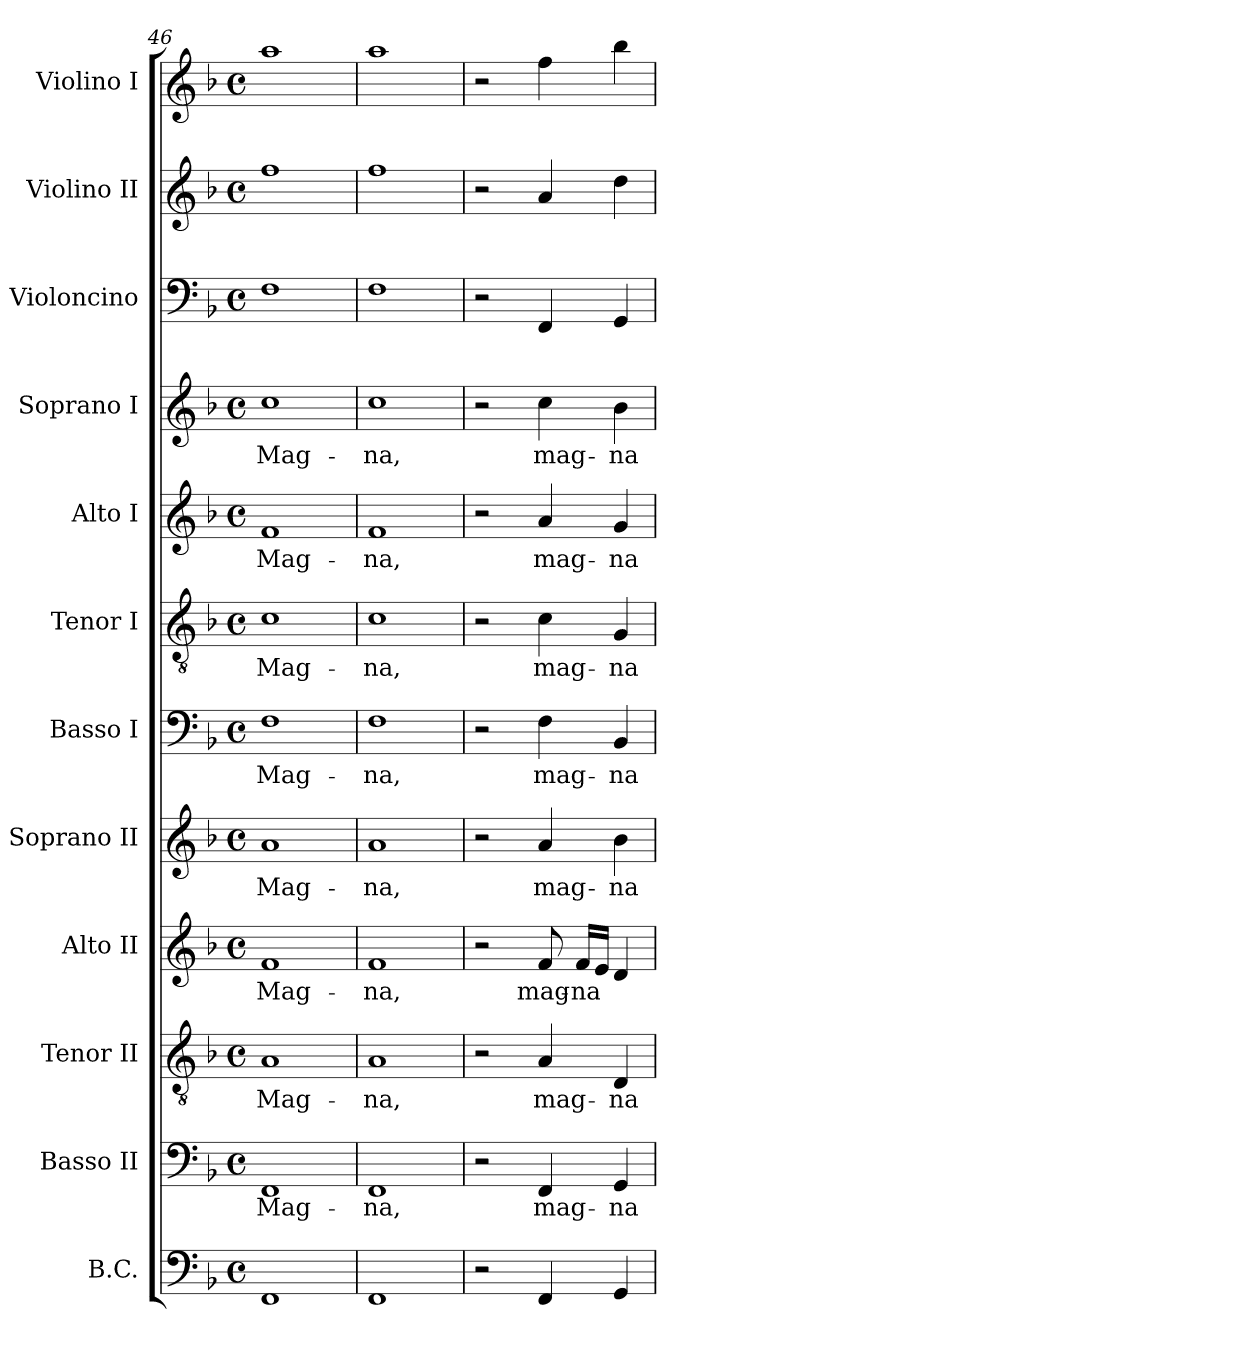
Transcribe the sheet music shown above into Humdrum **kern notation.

**kern	**kern	**text	**kern	**text	**kern	**text	**kern	**text	**kern	**text	**kern	**text	**kern	**text	**kern	**text	**kern	**kern	**kern
*part12	*part11	*part11	*part10	*part10	*part9	*part9	*part8	*part8	*part7	*part7	*part6	*part6	*part5	*part5	*part4	*part4	*part3	*part2	*part1
*staff12	*staff11	*staff11	*staff10	*staff10	*staff9	*staff9	*staff8	*staff8	*staff7	*staff7	*staff6	*staff6	*staff5	*staff5	*staff4	*staff4	*staff3	*staff2	*staff1
*I"B.C.	*I"Basso II	*	*I"Tenor II	*	*I"Alto II	*	*I"Soprano II	*	*I"Basso I	*	*I"Tenor I	*	*I"Alto I	*	*I"Soprano I	*	*I"Violoncino	*I"Violino II	*I"Violino I
*I'BC	*I'B 2	*	*I'T 2	*	*I'A 2	*	*I'S 2	*	*I'B 1	*	*I'T 1	*	*I'A 1	*	*I'S 1	*	*I'Vc.	*I'Vln. II	*I'Vln. I
!!LO:PB:g=z
*clefF4	*clefF4	*	*clefGv2	*	*clefG2	*	*clefG2	*	*clefF4	*	*clefGv2	*	*clefG2	*	*clefG2	*	*clefF4	*clefG2	*clefG2
*k[b-]	*k[b-]	*	*k[b-]	*	*k[b-]	*	*k[b-]	*	*k[b-]	*	*k[b-]	*	*k[b-]	*	*k[b-]	*	*k[b-]	*k[b-]	*k[b-]
*F:	*F:	*	*F:	*	*F:	*	*F:	*	*F:	*	*F:	*	*F:	*	*F:	*	*F:	*F:	*F:
*M4/4	*M4/4	*	*M4/4	*	*M4/4	*	*M4/4	*	*M4/4	*	*M4/4	*	*M4/4	*	*M4/4	*	*M4/4	*M4/4	*M4/4
*met(c)	*met(c)	*	*met(c)	*	*met(c)	*	*met(c)	*	*met(c)	*	*met(c)	*	*met(c)	*	*met(c)	*	*met(c)	*met(c)	*met(c)
=46	=46	=46	=46	=46	=46	=46	=46	=46	=46	=46	=46	=46	=46	=46	=46	=46	=46	=46	=46
!	!	!LO:LY:b	!	!	!	!	!	!	!	!	!	!	!	!	!	!	!	!	!
!	!	!	!	!LO:LY:b	!	!	!	!	!	!	!	!	!	!	!	!	!	!	!
!	!	!	!	!	!	!LO:LY:b	!	!	!	!	!	!	!	!	!	!	!	!	!
!	!	!	!	!	!	!	!	!LO:LY:b	!	!	!	!	!	!	!	!	!	!	!
!	!	!	!	!	!	!	!	!	!	!LO:LY:b	!	!	!	!	!	!	!	!	!
!	!	!	!	!	!	!	!	!	!	!	!	!LO:LY:b	!	!	!	!	!	!	!
!	!	!	!	!	!	!	!	!	!	!	!	!	!	!LO:LY:b	!	!	!	!	!
!	!	!	!	!	!	!	!	!	!	!	!	!	!	!	!	!LO:LY:b	!	!	!
1FF	1FF	Mag-	1A	Mag-	1f	Mag-	1a	Mag-	1F	Mag-	1c	Mag-	1f	Mag-	1cc	Mag-	1F	1ff	1aa
=47	=47	=47	=47	=47	=47	=47	=47	=47	=47	=47	=47	=47	=47	=47	=47	=47	=47	=47	=47
!	!	!LO:LY:b	!	!	!	!	!	!	!	!	!	!	!	!	!	!	!	!	!
!	!	!	!	!LO:LY:b	!	!	!	!	!	!	!	!	!	!	!	!	!	!	!
!	!	!	!	!	!	!LO:LY:b	!	!	!	!	!	!	!	!	!	!	!	!	!
!	!	!	!	!	!	!	!	!LO:LY:b	!	!	!	!	!	!	!	!	!	!	!
!	!	!	!	!	!	!	!	!	!	!LO:LY:b	!	!	!	!	!	!	!	!	!
!	!	!	!	!	!	!	!	!	!	!	!	!LO:LY:b	!	!	!	!	!	!	!
!	!	!	!	!	!	!	!	!	!	!	!	!	!	!LO:LY:b	!	!	!	!	!
!	!	!	!	!	!	!	!	!	!	!	!	!	!	!	!	!LO:LY:b	!	!	!
1FF	1FF	-na,	1A	-na,	1f	-na,	1a	-na,	1F	-na,	1c	-na,	1f	-na,	1cc	-na,	1F	1ff	1aa
=48	=48	=48	=48	=48	=48	=48	=48	=48	=48	=48	=48	=48	=48	=48	=48	=48	=48	=48	=48
2r	2r	.	2r	.	2r	.	2r	.	2r	.	2r	.	2r	.	2r	.	2r	2r	2r
!	!	!LO:LY:b	!	!	!	!	!	!	!	!	!	!	!	!	!	!	!	!	!
!	!	!	!	!LO:LY:b	!	!	!	!	!	!	!	!	!	!	!	!	!	!	!
!	!	!	!	!	!	!LO:LY:b	!	!	!	!	!	!	!	!	!	!	!	!	!
!	!	!	!	!	!	!	!	!LO:LY:b	!	!	!	!	!	!	!	!	!	!	!
!	!	!	!	!	!	!	!	!	!	!LO:LY:b	!	!	!	!	!	!	!	!	!
!	!	!	!	!	!	!	!	!	!	!	!	!LO:LY:b	!	!	!	!	!	!	!
!	!	!	!	!	!	!	!	!	!	!	!	!	!	!LO:LY:b	!	!	!	!	!
!	!	!	!	!	!	!	!	!	!	!	!	!	!	!	!	!LO:LY:b	!	!	!
4FF/	4FF/	mag-	4A/	mag-	8f/	mag-	4a/	mag-	4F\	mag-	4c\	mag-	4a/	mag-	4cc\	mag-	4FF/	4a/	4ff\
!	!	!	!	!	!	!LO:LY:b	!	!	!	!	!	!	!	!	!	!	!	!	!
.	.	.	.	.	16f/LL	-na	.	.	.	.	.	.	.	.	.	.	.	.	.
.	.	.	.	.	16e/JJ	.	.	.	.	.	.	.	.	.	.	.	.	.	.
!	!	!LO:LY:b	!	!	!	!	!	!	!	!	!	!	!	!	!	!	!	!	!
!	!	!	!	!LO:LY:b	!	!	!	!	!	!	!	!	!	!	!	!	!	!	!
!	!	!	!	!	!	!	!	!LO:LY:b	!	!	!	!	!	!	!	!	!	!	!
!	!	!	!	!	!	!	!	!	!	!LO:LY:b	!	!	!	!	!	!	!	!	!
!	!	!	!	!	!	!	!	!	!	!	!	!LO:LY:b	!	!	!	!	!	!	!
!	!	!	!	!	!	!	!	!	!	!	!	!	!	!LO:LY:b	!	!	!	!	!
!	!	!	!	!	!	!	!	!	!	!	!	!	!	!	!	!LO:LY:b	!	!	!
4GG/	4GG/	-na	4D/	-na	4d/	.	4b-\	-na	4BB-/	-na	4G/	-na	4g/	-na	4b-\	-na	4GG/	4dd\	4bb-\
=	=	=	=	=	=	=	=	=	=	=	=	=	=	=	=	=	=	=	=
*-	*-	*-	*-	*-	*-	*-	*-	*-	*-	*-	*-	*-	*-	*-	*-	*-	*-	*-	*-
